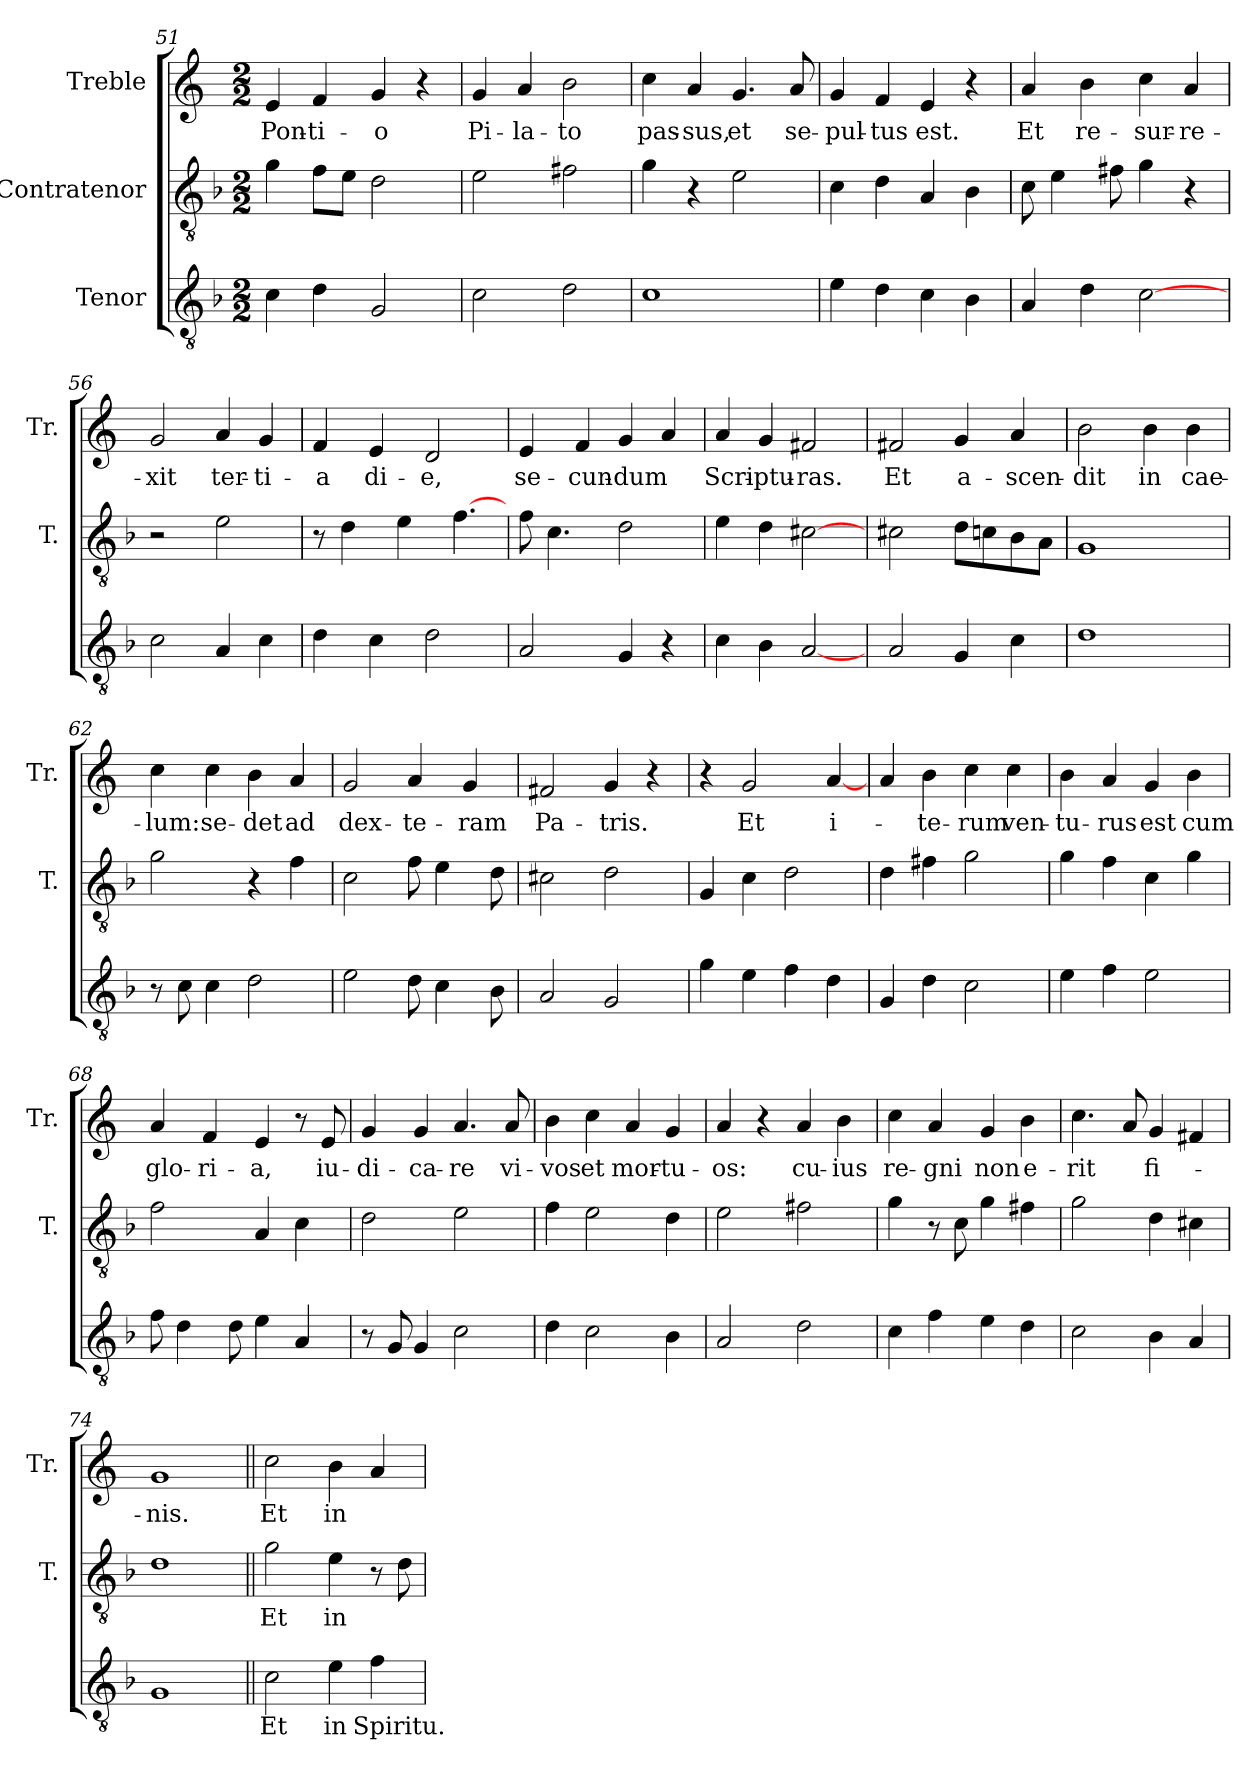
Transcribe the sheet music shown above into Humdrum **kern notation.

**kern	**text	**kern	**text	**kern	**text
*part3	*part3	*part2	*part2	*part1	*part1
*staff3	*staff3	*staff2	*staff2	*staff1	*staff1
*I"Tenor	*	*I"Contratenor	*	*I"Treble	*
*	*	*I'T.	*	*I'Tr.	*
*clefGv2	*	*clefGv2	*	*clefG2	*
*	*	*ITrd7c12	*	*	*
*k[b-]	*	*k[b-]	*	*k[]	*
*d:	*	*d:	*	*C:	*
*M2/2	*	*M2/2	*	*M2/2	*
=51	=51	=51	=51	=51	=51
!	!	!	!	!	!LO:LY:b:color=#000000
4ci\	.	4Gi\	.	4ei/	Pon-
!	!	!	!	!	!LO:LY:b:color=#000000
4di\	.	8Fi\L	.	4fi/	-ti-
.	.	8Ei\J	.	.	.
!	!	!	!	!	!LO:LY:b:color=#000000
2Gi/	.	2Di\	.	4gi/	-o
.	.	.	.	4r	.
=52	=52	=52	=52	=52	=52
!	!	!	!	!	!LO:LY:b:color=#000000
2ci\	.	2Ei\	.	4gi/	Pi-
!	!	!	!	!	!LO:LY:b:color=#000000
.	.	.	.	4ai/	-la-
!	!	!	!	!	!LO:LY:b:color=#000000
2di\	.	2F#Xi\	.	2bi\	-to
=53	=53	=53	=53	=53	=53
!	!	!	!	!	!LO:LY:b:color=#000000
1ci\	.	4Gi\	.	4cci\	pas-
!	!	!	!	!	!LO:LY:b:color=#000000
.	.	4r	.	4ai/	-sus,
!	!	!	!	!	!LO:LY:b:color=#000000
.	.	2Ei\	.	4.gi/	et
!	!	!	!	!	!LO:LY:b:color=#000000
.	.	.	.	8ai/L	se-
!!LO:LB:g=z
=54	=54	=54	=54	=54	=54
!	!	!	!	!	!LO:LY:b:color=#000000
4ei\	.	4Ci\	.	4gi/	-pul-
!	!	!	!	!	!LO:LY:b:color=#000000
4di\	.	4Di\	.	4fi/	-tus
!	!	!	!	!	!LO:LY:b:color=#000000
4ci\	.	4AAi/	.	4ei/	est.
4B-i\	.	4BB-i\	.	4r	.
=55	=55	=55	=55	=55	=55
!	!	!	!	!	!LO:LY:b:color=#000000
4Ai/	.	8Ci\L	.	4ai/	Et
.	.	4Ei\	.	.	.
!	!	!	!	!	!LO:LY:b:color=#000000
4di\	.	.	.	4bi\	re-
.	.	8F#Xi\L	.	.	.
!	!	!	!	!	!LO:LY:b:color=#000000
[2ci\	.	4Gi\	.	4cci\	-sur-
!	!	!	!	!	!LO:LY:b:color=#000000
.	.	4r	.	4ai/	-re-
=56	=56	=56	=56	=56	=56
!	!	!	!	!	!LO:LY:b:color=#000000
2ci\	.	2r	.	2gi/	-xit
!	!	!	!	!	!LO:LY:b:color=#000000
4Ai/	.	2Ei\	.	4ai/	ter-
!	!	!	!	!	!LO:LY:b:color=#000000
4ci\	.	.	.	4gi/	-ti-
=57	=57	=57	=57	=57	=57
!	!	!	!	!	!LO:LY:b:color=#000000
4di\	.	8r	.	4fi/	-a
.	.	4Di\	.	.	.
!	!	!	!	!	!LO:LY:b:color=#000000
4ci\	.	.	.	4ei/	di-
.	.	4Ei\	.	.	.
!	!	!	!	!	!LO:LY:b:color=#000000
2di\	.	.	.	2di/	-e,
.	.	[4.Fi\	.	.	.
=58	=58	=58	=58	=58	=58
!	!	!	!	!	!LO:LY:b:color=#000000
2Ai/	.	8Fi\L	.	4ei/	se-
.	.	4.Ci\	.	.	.
!	!	!	!	!	!LO:LY:b:color=#000000
.	.	.	.	4fi/	-cun-
!	!	!	!	!	!LO:LY:b:color=#000000
4Gi/	.	2Di\	.	4gi/	-dum
4r	.	.	.	4ai/	.
=59	=59	=59	=59	=59	=59
!	!	!	!	!	!LO:LY:b:color=#000000
4ci\	.	4Ei\	.	4ai/	Scri-
!	!	!	!	!	!LO:LY:b:color=#000000
4B-i\	.	4Di\	.	4gi/	-ptu-
!	!	!	!	!	!LO:LY:b:color=#000000
[2Ai/	.	[2C#Xi\	.	2f#Xi/	-ras.
!!LO:LB:g=z
=60	=60	=60	=60	=60	=60
!	!	!	!	!	!LO:LY:b:color=#000000
2Ai/	.	2C#i\	.	2f#Xi/	Et
!	!	!	!	!	!LO:LY:b:color=#000000
4Gi/	.	8Di\L	.	4gi/	a-
.	.	8Cni\	.	.	.
!	!	!	!	!	!LO:LY:b:color=#000000
4ci\	.	8BB-i\	.	4ai/	-scen-
.	.	8AAi\J	.	.	.
=61	=61	=61	=61	=61	=61
!	!	!	!	!	!LO:LY:b:color=#000000
1di\	.	1GGi/	.	2bi\	-dit
!	!	!	!	!	!LO:LY:b:color=#000000
.	.	.	.	4bi\	in
!	!	!	!	!	!LO:LY:b:color=#000000
.	.	.	.	4bi\	cae-
=62	=62	=62	=62	=62	=62
!	!	!	!	!	!LO:LY:b:color=#000000
8r	.	2Gi\	.	4cci\	-lum:
8ci\L	.	.	.	.	.
!	!	!	!	!	!LO:LY:b:color=#000000
4ci\	.	.	.	4cci\	se-
!	!	!	!	!	!LO:LY:b:color=#000000
2di\	.	4r	.	4bi\	-det
!	!	!	!	!	!LO:LY:b:color=#000000
.	.	4Fi\	.	4ai/	ad
=63	=63	=63	=63	=63	=63
!	!	!	!	!	!LO:LY:b:color=#000000
2ei\	.	2Ci\	.	2gi/	dex-
!	!	!	!	!	!LO:LY:b:color=#000000
8di\L	.	8Fi\L	.	4ai/	-te-
4ci\	.	4Ei\	.	.	.
!	!	!	!	!	!LO:LY:b:color=#000000
.	.	.	.	4gi/	-ram
8B-i\L	.	8Di\L	.	.	.
=64	=64	=64	=64	=64	=64
!	!	!	!	!	!LO:LY:b:color=#000000
2Ai/	.	2C#Xi\	.	2f#Xi/	Pa-
!	!	!	!	!	!LO:LY:b:color=#000000
2Gi/	.	2Di\	.	4gi/	-tris.
.	.	.	.	4r	.
=65	=65	=65	=65	=65	=65
4gi\	.	4GGi/	.	4r	.
!	!	!	!	!	!LO:LY:b:color=#000000
4ei\	.	4Ci\	.	2gi/	Et
4fi\	.	2Di\	.	.	.
!	!	!	!	!	!LO:LY:b:color=#000000
4di\	.	.	.	[4ai/	i-
!!LO:PB:g=z
=66	=66	=66	=66	=66	=66
4Gi/	.	4Di\	.	4ai/	.
!	!	!	!	!	!LO:LY:b:color=#000000
4di\	.	4F#Xi\	.	4bi\	-te-
!	!	!	!	!	!LO:LY:b:color=#000000
2ci\	.	2Gi\	.	4cci\	-rum
!	!	!	!	!	!LO:LY:b:color=#000000
.	.	.	.	4cci\	ven-
=67	=67	=67	=67	=67	=67
!	!	!	!	!	!LO:LY:b:color=#000000
4ei\	.	4Gi\	.	4bi\	-tu-
!	!	!	!	!	!LO:LY:b:color=#000000
4fi\	.	4Fi\	.	4ai/	-rus
!	!	!	!	!	!LO:LY:b:color=#000000
2ei\	.	4Ci\	.	4gi/	est
!	!	!	!	!	!LO:LY:b:color=#000000
.	.	4Gi\	.	4bi\	cum
=68	=68	=68	=68	=68	=68
!	!	!	!	!	!LO:LY:b:color=#000000
8fi\L	.	2Fi\	.	4ai/	glo-
4di\	.	.	.	.	.
!	!	!	!	!	!LO:LY:b:color=#000000
.	.	.	.	4fi/	-ri-
8di\L	.	.	.	.	.
!	!	!	!	!	!LO:LY:b:color=#000000
4ei\	.	4AAi/	.	4ei/	-a,
4Ai/	.	4Ci\	.	8r	.
!	!	!	!	!	!LO:LY:b:color=#000000
.	.	.	.	8ei/L	iu-
=69	=69	=69	=69	=69	=69
!	!	!	!	!	!LO:LY:b:color=#000000
8r	.	2Di\	.	4gi/	-di-
8Gi/L	.	.	.	.	.
!	!	!	!	!	!LO:LY:b:color=#000000
4Gi/	.	.	.	4gi/	-ca-
!	!	!	!	!	!LO:LY:b:color=#000000
2ci\	.	2Ei\	.	4.ai/	-re
!	!	!	!	!	!LO:LY:b:color=#000000
.	.	.	.	8ai/L	vi-
=70	=70	=70	=70	=70	=70
!	!	!	!	!	!LO:LY:b:color=#000000
4di\	.	4Fi\	.	4bi\	-vos
!	!	!	!	!	!LO:LY:b:color=#000000
2ci\	.	2Ei\	.	4cci\	et
!	!	!	!	!	!LO:LY:b:color=#000000
.	.	.	.	4ai/	mor-
!	!	!	!	!	!LO:LY:b:color=#000000
4B-i\	.	4Di\	.	4gi/	-tu-
!!LO:LB:g=z
=71	=71	=71	=71	=71	=71
!	!	!	!	!	!LO:LY:b:color=#000000
2Ai/	.	2Ei\	.	4ai/	-os:
.	.	.	.	4r	.
!	!	!	!	!	!LO:LY:b:color=#000000
2di\	.	2F#Xi\	.	4ai/	cu-
!	!	!	!	!	!LO:LY:b:color=#000000
.	.	.	.	4bi\	-ius
=72	=72	=72	=72	=72	=72
!	!	!	!	!	!LO:LY:b:color=#000000
4ci\	.	4Gi\	.	4cci\	re-
!	!	!	!	!	!LO:LY:b:color=#000000
4fi\	.	8r	.	4ai/	-gni
.	.	8Ci\L	.	.	.
!	!	!	!	!	!LO:LY:b:color=#000000
4ei\	.	4Gi\	.	4gi/	non
!	!	!	!	!	!LO:LY:b:color=#000000
4di\	.	4F#Xi\	.	4bi\	e-
=73	=73	=73	=73	=73	=73
!	!	!	!	!	!LO:LY:b:color=#000000
2ci\	.	2Gi\	.	4.cci\	-rit
.	.	.	.	8ai/L	.
!	!	!	!	!	!LO:LY:b:color=#000000
4B-i\	.	4Di\	.	4gi/	fi-
4Ai/	.	4C#Xi\	.	4f#Xi/	.
=74	=74	=74	=74	=74	=74
!	!	!	!	!	!LO:LY:b:color=#000000
1Gi/	.	1Di\	.	1gi/	-nis.
=75||	=75||	=75||	=75||	=75||	=75||
!	!LO:LY:b:color=#000000	!	!LO:LY:b:color=#000000	!	!LO:LY:b:color=#000000
2ci\	Et	2Gi\	Et	2cci\	Et
!	!LO:LY:b:color=#000000	!	!LO:LY:b:color=#000000	!	!LO:LY:b:color=#000000
4ei\	in	4Ei\	in	4bi\	in
!	!LO:LY:b:color=#000000	!	!LO:LY:b:color=#000000	!	!
4fi\	Spiritu.	8r	Spiritu.	4ai/	.
.	.	8Di\L	.	.	.
=	=	=	=	=	=
*-	*-	*-	*-	*-	*-
